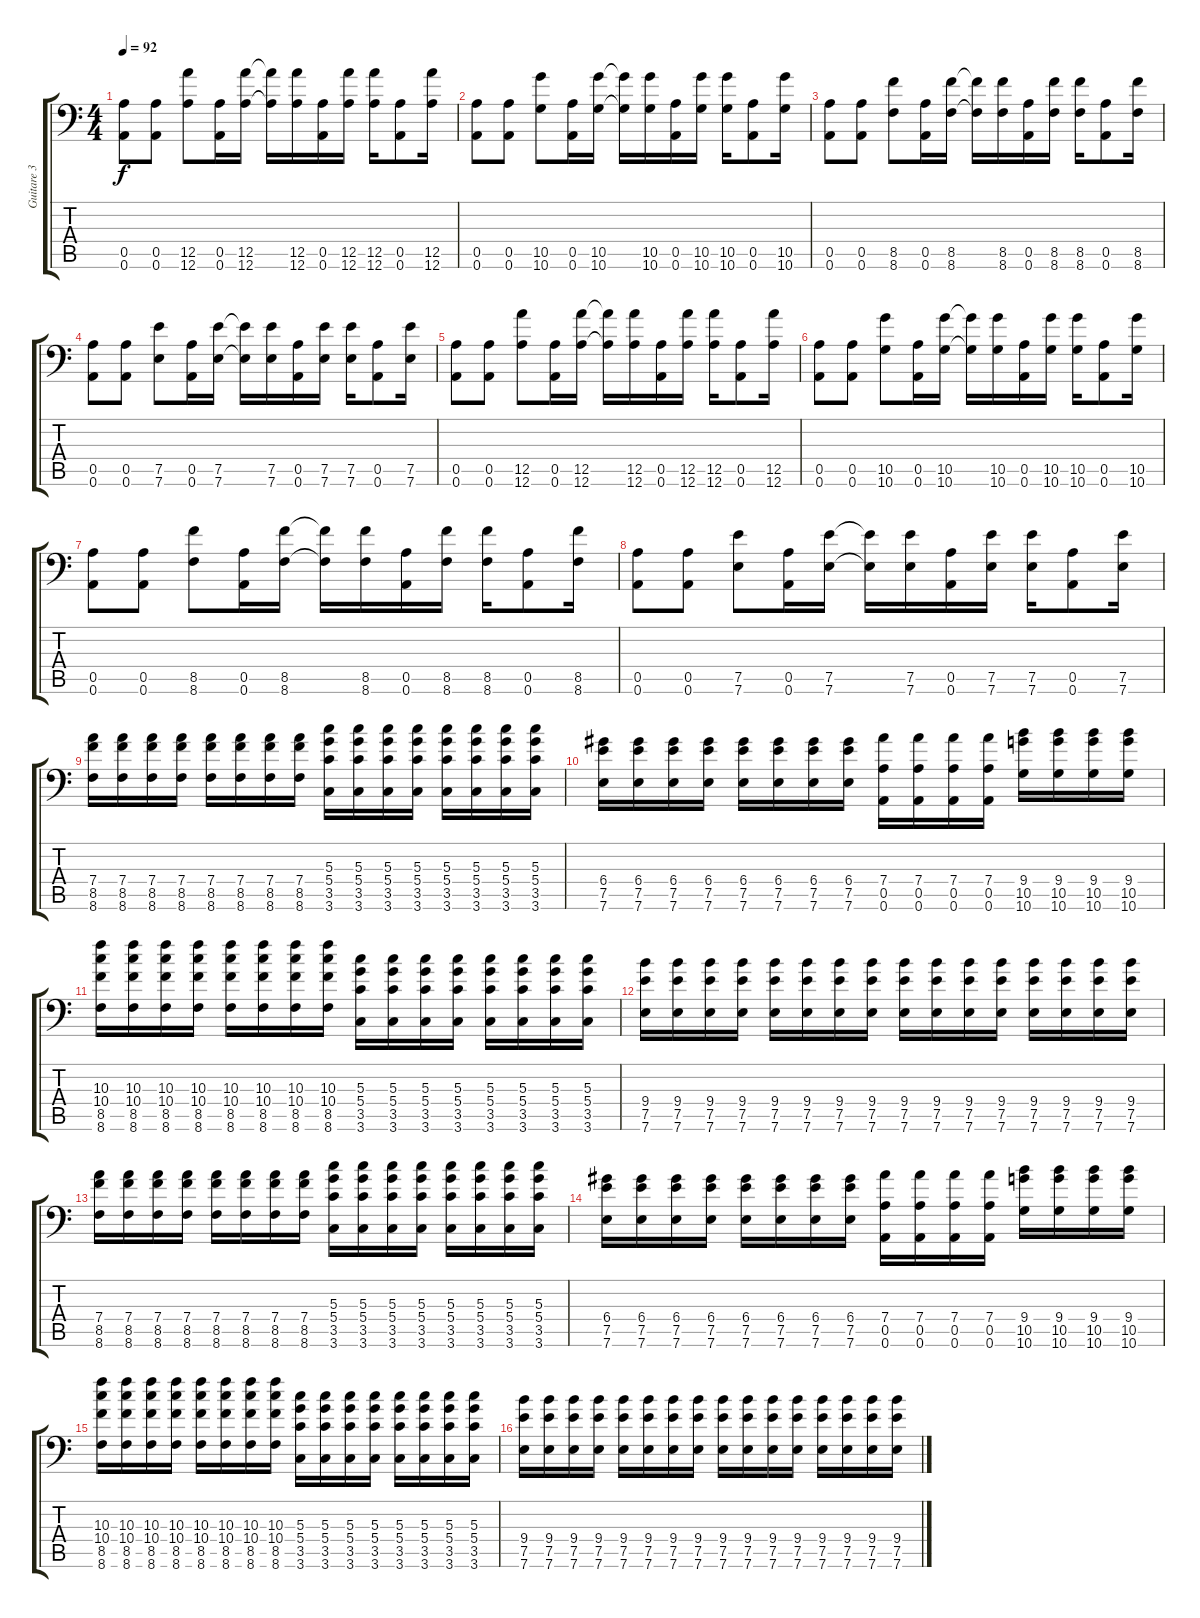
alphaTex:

\track ("Guitare 3" "Guitare 3") {instrument overdrivenguitar}
\staff {score tabs}
\tuning (E4 B3 G3 D3 A2 A1) {hide}
\ts (4 4)
\tempo 92
\clef f4
\ks c
(0.5 0.6).8{dy f} (0.5 0.6).8 (12.5 12.6).8 (0.5 0.6).16 (12.5 12.6).16 (12.5{t} 12.6{t}).16 (12.5 12.6).16 (0.5 0.6).16 (12.5 12.6).16 (12.5 12.6).16 (0.5 0.6).8 (12.5 12.6).16 |
(0.5 0.6).8 (0.5 0.6).8 (10.5 10.6).8 (0.5 0.6).16 (10.5 10.6).16 (10.5{t} 10.6{t}).16 (10.5 10.6).16 (0.5 0.6).16 (10.5 10.6).16 (10.5 10.6).16 (0.5 0.6).8 (10.5 10.6).16 |
(0.5 0.6).8 (0.5 0.6).8 (8.5 8.6).8 (0.5 0.6).16 (8.5 8.6).16 (8.5{t} 8.6{t}).16 (8.5 8.6).16 (0.5 0.6).16 (8.5 8.6).16 (8.5 8.6).16 (0.5 0.6).8 (8.5 8.6).16 |
(0.5 0.6).8 (0.5 0.6).8 (7.5 7.6).8 (0.5 0.6).16 (7.5 7.6).16 (7.5{t} 7.6{t}).16 (7.5 7.6).16 (0.5 0.6).16 (7.5 7.6).16 (7.5 7.6).16 (0.5 0.6).8 (7.5 7.6).16 |
(0.5 0.6).8 (0.5 0.6).8 (12.5 12.6).8 (0.5 0.6).16 (12.5 12.6).16 (12.5{t} 12.6{t}).16 (12.5 12.6).16 (0.5 0.6).16 (12.5 12.6).16 (12.5 12.6).16 (0.5 0.6).8 (12.5 12.6).16 |
(0.5 0.6).8 (0.5 0.6).8 (10.5 10.6).8 (0.5 0.6).16 (10.5 10.6).16 (10.5{t} 10.6{t}).16 (10.5 10.6).16 (0.5 0.6).16 (10.5 10.6).16 (10.5 10.6).16 (0.5 0.6).8 (10.5 10.6).16 |
(0.5 0.6).8 (0.5 0.6).8 (8.5 8.6).8 (0.5 0.6).16 (8.5 8.6).16 (8.5{t} 8.6{t}).16 (8.5 8.6).16 (0.5 0.6).16 (8.5 8.6).16 (8.5 8.6).16 (0.5 0.6).8 (8.5 8.6).16 |
(0.5 0.6).8 (0.5 0.6).8 (7.5 7.6).8 (0.5 0.6).16 (7.5 7.6).16 (7.5{t} 7.6{t}).16 (7.5 7.6).16 (0.5 0.6).16 (7.5 7.6).16 (7.5 7.6).16 (0.5 0.6).8 (7.5 7.6).16 |
(7.4 8.5 8.6).16 (7.4 8.5 8.6).16 (7.4 8.5 8.6).16 (7.4 8.5 8.6).16 (7.4 8.5 8.6).16 (7.4 8.5 8.6).16 (7.4 8.5 8.6).16 (7.4 8.5 8.6).16 (5.3 5.4 3.5 3.6).16 (5.3 5.4 3.5 3.6).16 (5.3 5.4 3.5 3.6).16 (5.3 5.4 3.5 3.6).16 (5.3 5.4 3.5 3.6).16 (5.3 5.4 3.5 3.6).16 (5.3 5.4 3.5 3.6).16 (5.3 5.4 3.5 3.6).16 |
(6.4 7.5 7.6).16 (6.4 7.5 7.6).16 (6.4 7.5 7.6).16 (6.4 7.5 7.6).16 (6.4 7.5 7.6).16 (6.4 7.5 7.6).16 (6.4 7.5 7.6).16 (6.4 7.5 7.6).16 (7.4 0.5 0.6).16 (7.4 0.5 0.6).16 (7.4 0.5 0.6).16 (7.4 0.5 0.6).16 (9.4 10.5 10.6).16 (9.4 10.5 10.6).16 (9.4 10.5 10.6).16 (9.4 10.5 10.6).16 |
(10.3 10.4 8.5 8.6).16 (10.3 10.4 8.5 8.6).16 (10.3 10.4 8.5 8.6).16 (10.3 10.4 8.5 8.6).16 (10.3 10.4 8.5 8.6).16 (10.3 10.4 8.5 8.6).16 (10.3 10.4 8.5 8.6).16 (10.3 10.4 8.5 8.6).16 (5.3 5.4 3.5 3.6).16 (5.3 5.4 3.5 3.6).16 (5.3 5.4 3.5 3.6).16 (5.3 5.4 3.5 3.6).16 (5.3 5.4 3.5 3.6).16 (5.3 5.4 3.5 3.6).16 (5.3 5.4 3.5 3.6).16 (5.3 5.4 3.5 3.6).16 |
(9.4 7.5 7.6).16 (9.4 7.5 7.6).16 (9.4 7.5 7.6).16 (9.4 7.5 7.6).16 (9.4 7.5 7.6).16 (9.4 7.5 7.6).16 (9.4 7.5 7.6).16 (9.4 7.5 7.6).16 (9.4 7.5 7.6).16 (9.4 7.5 7.6).16 (9.4 7.5 7.6).16 (9.4 7.5 7.6).16 (9.4 7.5 7.6).16 (9.4 7.5 7.6).16 (9.4 7.5 7.6).16 (9.4 7.5 7.6).16 |
(7.4 8.5 8.6).16 (7.4 8.5 8.6).16 (7.4 8.5 8.6).16 (7.4 8.5 8.6).16 (7.4 8.5 8.6).16 (7.4 8.5 8.6).16 (7.4 8.5 8.6).16 (7.4 8.5 8.6).16 (5.3 5.4 3.5 3.6).16 (5.3 5.4 3.5 3.6).16 (5.3 5.4 3.5 3.6).16 (5.3 5.4 3.5 3.6).16 (5.3 5.4 3.5 3.6).16 (5.3 5.4 3.5 3.6).16 (5.3 5.4 3.5 3.6).16 (5.3 5.4 3.5 3.6).16 |
(6.4 7.5 7.6).16 (6.4 7.5 7.6).16 (6.4 7.5 7.6).16 (6.4 7.5 7.6).16 (6.4 7.5 7.6).16 (6.4 7.5 7.6).16 (6.4 7.5 7.6).16 (6.4 7.5 7.6).16 (7.4 0.5 0.6).16 (7.4 0.5 0.6).16 (7.4 0.5 0.6).16 (7.4 0.5 0.6).16 (9.4 10.5 10.6).16 (9.4 10.5 10.6).16 (9.4 10.5 10.6).16 (9.4 10.5 10.6).16 |
(10.3 10.4 8.5 8.6).16 (10.3 10.4 8.5 8.6).16 (10.3 10.4 8.5 8.6).16 (10.3 10.4 8.5 8.6).16 (10.3 10.4 8.5 8.6).16 (10.3 10.4 8.5 8.6).16 (10.3 10.4 8.5 8.6).16 (10.3 10.4 8.5 8.6).16 (5.3 5.4 3.5 3.6).16 (5.3 5.4 3.5 3.6).16 (5.3 5.4 3.5 3.6).16 (5.3 5.4 3.5 3.6).16 (5.3 5.4 3.5 3.6).16 (5.3 5.4 3.5 3.6).16 (5.3 5.4 3.5 3.6).16 (5.3 5.4 3.5 3.6).16 |
(9.4 7.5 7.6).16 (9.4 7.5 7.6).16 (9.4 7.5 7.6).16 (9.4 7.5 7.6).16 (9.4 7.5 7.6).16 (9.4 7.5 7.6).16 (9.4 7.5 7.6).16 (9.4 7.5 7.6).16 (9.4 7.5 7.6).16 (9.4 7.5 7.6).16 (9.4 7.5 7.6).16 (9.4 7.5 7.6).16 (9.4 7.5 7.6).16 (9.4 7.5 7.6).16 (9.4 7.5 7.6).16 (9.4 7.5 7.6).16
